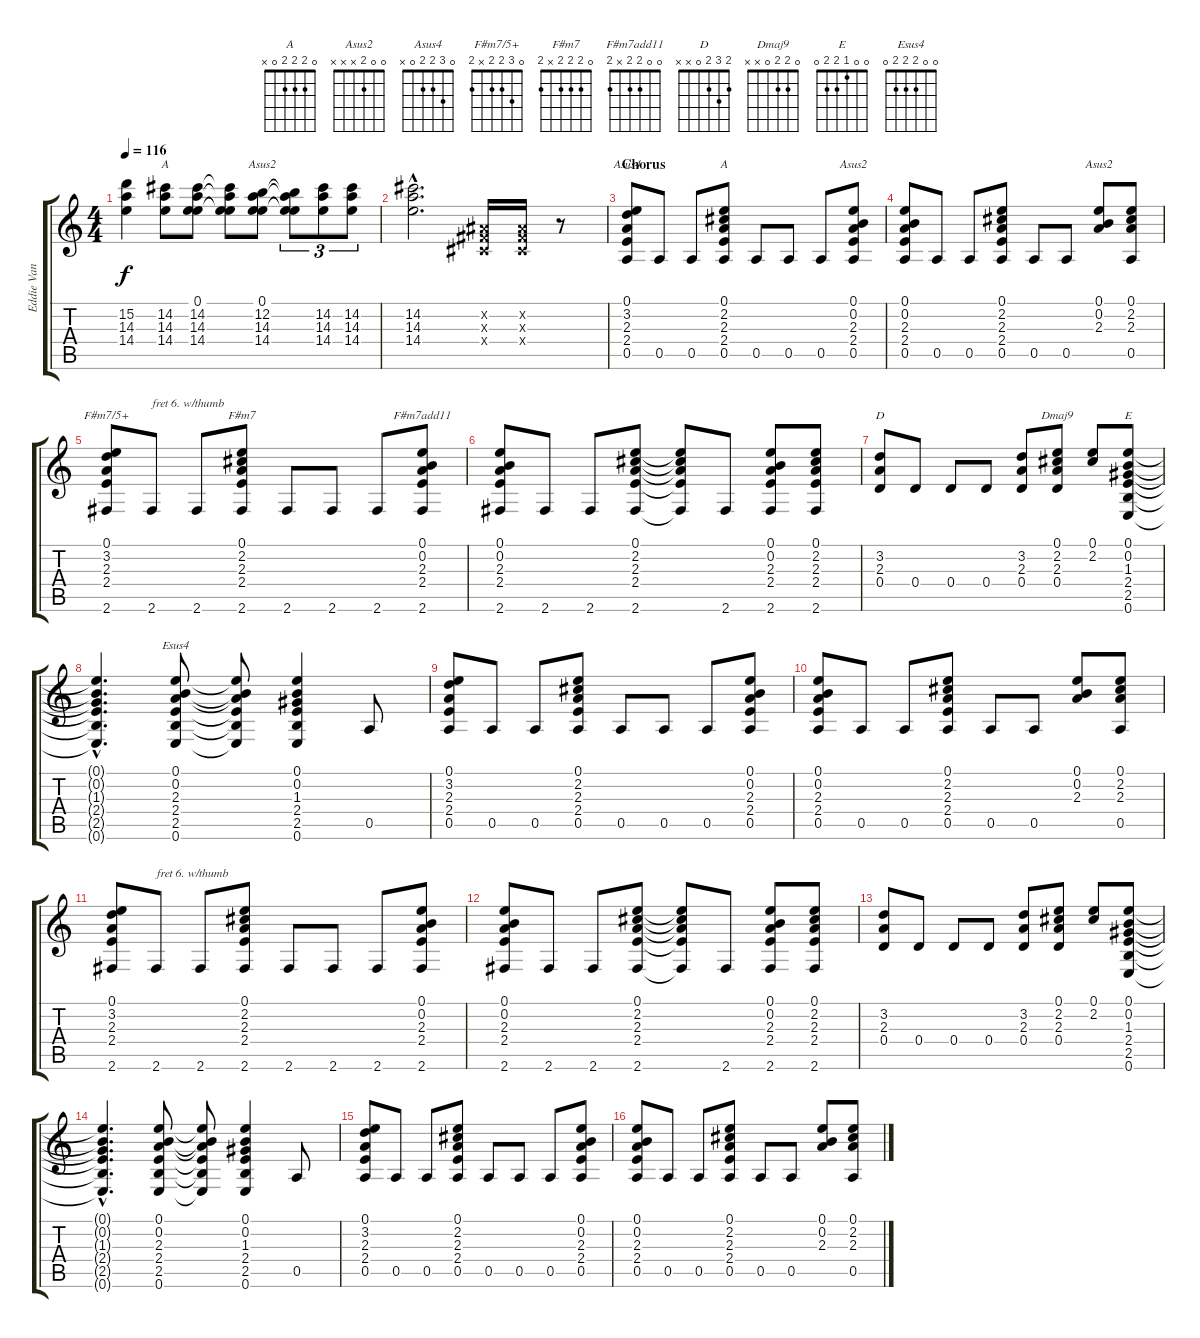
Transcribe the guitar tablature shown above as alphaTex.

\track ("Eddie Van Halen (Rhythm)" "Eddie Van ") {instrument electricguitarclean}
\staff {score tabs}
\tuning (E4 B3 G3 D3 A2 E2) {hide}
\chord ("A" x 14 14 14 x x) {firstfret 14}
\chord ("Asus2" 12 12 14 14 12 x) {firstfret 12 barre 12}
\chord ("Asus4" 0 3 2 2 0 x)
\chord ("A" 0 2 2 2 0 x)
\chord ("Asus2" 0 0 2 2 0 x)
\chord ("Asus2" 0 0 2 x x x)
\chord ("F#m7/5+" 0 3 2 2 x 2)
\chord ("F#m7" 0 2 2 2 x 2)
\chord ("F#m7add11" 0 0 2 2 x 2)
\chord ("D" 2 3 2 0 x x)
\chord ("Dmaj9" 0 2 2 0 x x)
\chord ("E" 0 0 1 2 2 0)
\chord ("Esus4" 0 0 2 2 2 0)
\ts (4 4)
\tempo 116
\clef g2
\ks c
(15.2 14.3 14.4).4{dy f} (14.2 14.3 14.4).8{ch "A"} (0.1 14.2 14.3 14.4).8 (0.1{t} 14.2{t} 14.3{t} 14.4{t}).8 (0.1 12.2 14.3 14.4).8{ch "Asus2"} (0.1{t} 12.2{t} 14.3{t} 14.4{t}).8{tu (3 2)} (14.2 14.3 14.4).8{tu (3 2)} (14.2 14.3 14.4).8{tu (3 2)} |
(14.2{hac} 14.3{hac} 14.4{hac}).2{d} (-1.2{x} -1.3{x} -1.4{x}).16 (-1.2{x} -1.3{x} -1.4{x}).16 r.8 |
\section ("" "Chorus")
(0.1 3.2 2.3 2.4 0.5).8{ch "Asus4"} 0.5.8 0.5.8 (0.1 2.2 2.3 2.4 0.5).8{ch "A"} 0.5.8 0.5.8 0.5.8 (0.1 0.2 2.3 2.4 0.5).8{ch "Asus2"} |
(0.1 0.2 2.3 2.4 0.5).8 0.5.8 0.5.8 (0.1 2.2 2.3 2.4 0.5).8 0.5.8 0.5.8 (0.1 0.2 2.3).8{ch "Asus2"} (0.1 2.2 2.3 0.5).8 |
(0.1 3.2 2.3 2.4 2.6).8{ch "F#m7/5+"} 2.6.8{txt "fret 6. w/thumb"} 2.6.8 (0.1 2.2 2.3 2.4 2.6).8{ch "F#m7"} 2.6.8 2.6.8 2.6.8 (0.1 0.2 2.3 2.4 2.6).8{ch "F#m7add11"} |
(0.1 0.2 2.3 2.4 2.6).8 2.6.8 2.6.8 (0.1 2.2 2.3 2.4 2.6).8 (0.1{t} 2.2{t} 2.3{t} 2.4{t} 2.6{t}).8 2.6.8 (0.1 0.2 2.3 2.4 2.6).8 (0.1 2.2 2.3 2.4 2.6).8 |
(3.2 2.3 0.4).8{ch "D"} 0.4.8 0.4.8 0.4.8 (3.2 2.3 0.4).8 (0.1 2.2 2.3 0.4).8{ch "Dmaj9"} (0.1 2.2).8 (0.1 0.2 1.3 2.4 2.5 0.6).8{ch "E"} |
(0.1{hac t} 0.2{hac t} 1.3{hac t} 2.4{hac t} 2.5{hac t} 0.6{hac t}).4{d} (0.1 0.2 2.3 2.4 2.5 0.6).8{ch "Esus4"} (0.1{t} 0.2{t} 2.3{t} 2.4{t} 2.5{t} 0.6{t}).8 (0.1 0.2 1.3 2.4 2.5 0.6).4 0.5.8 |
(0.1 3.2 2.3 2.4 0.5).8 0.5.8 0.5.8 (0.1 2.2 2.3 2.4 0.5).8 0.5.8 0.5.8 0.5.8 (0.1 0.2 2.3 2.4 0.5).8 |
(0.1 0.2 2.3 2.4 0.5).8 0.5.8 0.5.8 (0.1 2.2 2.3 2.4 0.5).8 0.5.8 0.5.8 (0.1 0.2 2.3).8 (0.1 2.2 2.3 0.5).8 |
(0.1 3.2 2.3 2.4 2.6).8 2.6.8{txt "fret 6. w/thumb"} 2.6.8 (0.1 2.2 2.3 2.4 2.6).8 2.6.8 2.6.8 2.6.8 (0.1 0.2 2.3 2.4 2.6).8 |
(0.1 0.2 2.3 2.4 2.6).8 2.6.8 2.6.8 (0.1 2.2 2.3 2.4 2.6).8 (0.1{t} 2.2{t} 2.3{t} 2.4{t} 2.6{t}).8 2.6.8 (0.1 0.2 2.3 2.4 2.6).8 (0.1 2.2 2.3 2.4 2.6).8 |
(3.2 2.3 0.4).8 0.4.8 0.4.8 0.4.8 (3.2 2.3 0.4).8 (0.1 2.2 2.3 0.4).8 (0.1 2.2).8 (0.1 0.2 1.3 2.4 2.5 0.6).8 |
(0.1{hac t} 0.2{hac t} 1.3{hac t} 2.4{hac t} 2.5{hac t} 0.6{hac t}).4{d} (0.1 0.2 2.3 2.4 2.5 0.6).8 (0.1{t} 0.2{t} 2.3{t} 2.4{t} 2.5{t} 0.6{t}).8 (0.1 0.2 1.3 2.4 2.5 0.6).4 0.5.8 |
(0.1 3.2 2.3 2.4 0.5).8 0.5.8 0.5.8 (0.1 2.2 2.3 2.4 0.5).8 0.5.8 0.5.8 0.5.8 (0.1 0.2 2.3 2.4 0.5).8 |
(0.1 0.2 2.3 2.4 0.5).8 0.5.8 0.5.8 (0.1 2.2 2.3 2.4 0.5).8 0.5.8 0.5.8 (0.1 0.2 2.3).8 (0.1 2.2 2.3 0.5).8
